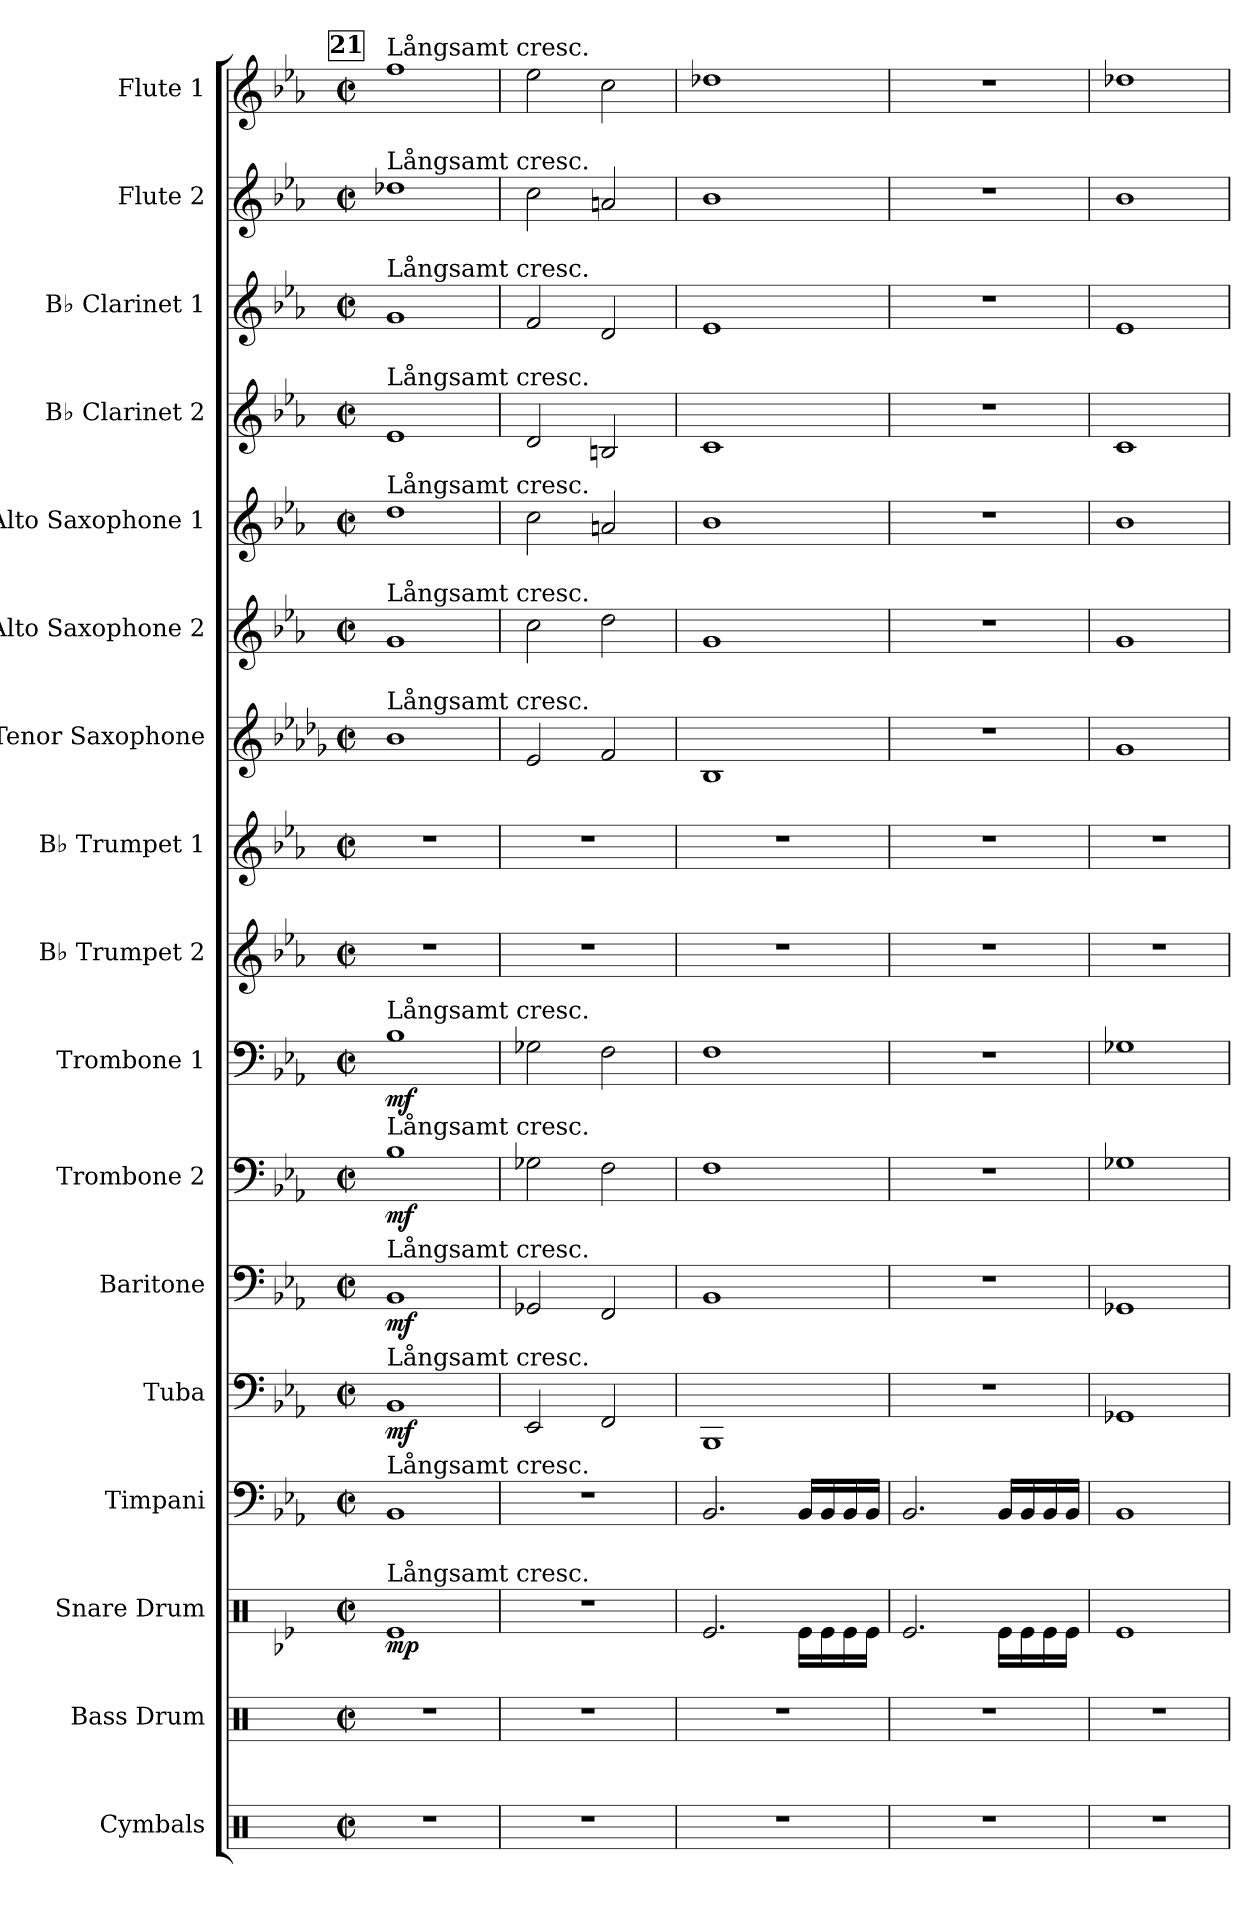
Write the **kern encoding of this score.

**kern	**kern	**kern	**dynam	**kern	**kern	**dynam	**kern	**dynam	**kern	**dynam	**kern	**dynam	**kern	**kern	**kern	**kern	**kern	**kern	**kern	**kern	**kern
*part17	*part16	*part15	*part15	*part14	*part13	*part13	*part12	*part12	*part11	*part11	*part10	*part10	*part9	*part8	*part7	*part6	*part5	*part4	*part3	*part2	*part1
*staff17	*staff16	*staff15	*staff15	*staff14	*staff13	*staff13	*staff12	*staff12	*staff11	*staff11	*staff10	*staff10	*staff9	*staff8	*staff7	*staff6	*staff5	*staff4	*staff3	*staff2	*staff1
*I"Cymbals	*I"Bass Drum	*I"Snare Drum	*	*I"Timpani	*I"Tuba	*	*I"Baritone	*	*I"Trombone 2	*	*I"Trombone 1	*	*I"B♭ Trumpet 2	*I"B♭ Trumpet 1	*I"Tenor Saxophone	*I"Alto Saxophone 2	*I"Alto Saxophone 1	*I"B♭ Clarinet 2	*I"B♭ Clarinet 1	*I"Flute 2	*I"Flute 1
*I'Cym.	*I'Bass Dr.	*I'Snare Dr.	*	*I'Timp.	*I'Tuba	*	*I'Bar.	*	*I'Trb. 2	*	*I'Trb. 1	*	*I'B♭ Tpt. 2	*I'B♭ Tpt. 1	*I'T. Sax.	*I'A. Sax. 2	*I'A. Sax. 1	*I'B♭ Cl. 2	*I'B♭ Cl. 1	*I'Fl. 2	*I'Fl. 1
*clefX	*clefX	*clefX	*	*clefF4	*clefF4	*	*clefF4	*	*clefF4	*	*clefF4	*	*clefG2	*clefG2	*clefG2	*clefG2	*clefG2	*clefG2	*clefG2	*clefG2	*clefG2
*	*	*	*	*	*	*	*	*	*	*	*	*	*ITrd1c2	*ITrd1c2	*ITrd8c14	*ITrd5c9	*ITrd5c9	*ITrd1c2	*ITrd1c2	*	*
*k[]	*k[]	*k[b-e-]	*	*k[b-e-a-]	*k[b-e-a-]	*	*k[b-e-a-]	*	*k[b-e-a-]	*	*k[b-e-a-]	*	*k[b-e-a-d-g-]	*k[b-e-a-d-g-]	*k[b-e-a-d-g-]	*k[b-e-a-d-g-c-]	*k[b-e-a-d-g-c-]	*k[b-e-a-d-g-]	*k[b-e-a-d-g-]	*k[b-e-a-]	*k[b-e-a-]
*M2/2	*M2/2	*M2/2	*	*M2/2	*M2/2	*	*M2/2	*	*M2/2	*	*M2/2	*	*M2/2	*M2/2	*M2/2	*M2/2	*M2/2	*M2/2	*M2/2	*M2/2	*M2/2
*met(c|)	*met(c|)	*met(c|)	*	*met(c|)	*met(c|)	*	*met(c|)	*	*met(c|)	*	*met(c|)	*	*met(c|)	*met(c|)	*met(c|)	*met(c|)	*met(c|)	*met(c|)	*met(c|)	*met(c|)	*met(c|)
!!LO:REH:place=s1:a:B:fs=14:t=21
=21	=21	=21	=21	=21	=21	=21	=21	=21	=21	=21	=21	=21	=21	=21	=21	=21	=21	=21	=21	=21	=21
!	!	!	!	!	!	!	!	!	!	!	!	!	!	!	!	!	!	!	!	!	!LO:TX:a:t=Långsamt cresc.
!	!	!	!	!	!	!	!	!	!	!	!	!	!	!	!	!	!	!	!	!LO:TX:a:t=Långsamt cresc.	!
!	!	!	!	!	!	!	!	!	!	!	!	!	!	!	!	!	!	!	!LO:TX:a:t=Långsamt cresc.	!	!
!	!	!	!	!	!	!	!	!	!	!	!	!	!	!	!	!	!	!LO:TX:a:t=Långsamt cresc.	!	!	!
!	!	!	!	!	!	!	!	!	!	!	!	!	!	!	!	!	!LO:TX:a:t=Långsamt cresc.	!	!	!	!
!	!	!	!	!	!	!	!	!	!	!	!	!	!	!	!	!LO:TX:a:t=Långsamt cresc.	!	!	!	!	!
!	!	!	!	!	!	!	!	!	!	!	!	!	!	!	!LO:TX:a:t=Långsamt cresc.	!	!	!	!	!	!
!	!	!	!	!	!	!	!	!	!	!	!LO:TX:a:t=Långsamt cresc.	!	!	!	!	!	!	!	!	!	!
!	!	!	!	!	!	!	!	!	!LO:TX:a:t=Långsamt cresc.	!	!	!	!	!	!	!	!	!	!	!	!
!	!	!	!	!	!	!	!LO:TX:a:t=Långsamt cresc.	!	!	!	!	!	!	!	!	!	!	!	!	!	!
!	!	!	!	!	!LO:TX:a:t=Långsamt cresc.	!	!	!	!	!	!	!	!	!	!	!	!	!	!	!	!
!	!	!	!	!LO:TX:a:t=Långsamt cresc.	!	!	!	!	!	!	!	!	!	!	!	!	!	!	!	!	!
!	!	!LO:TX:a:t=Långsamt cresc.	!	!	!	!	!	!	!	!	!	!	!	!	!	!	!	!	!	!	!
!	!	!	!LO:DY:b	!	!	!LO:DY:b	!	!LO:DY:b	!	!LO:DY:b	!	!LO:DY:b	!	!	!	!	!	!	!	!	!
1r	1r	1Re	mp	1BB-	1BB-	mf	1BB-	mf	1B-	mf	1B-	mf	1r	1r	1B-	1B-	1f	1d-	1f	1dd-X	1ff
=22	=22	=22	=22	=22	=22	=22	=22	=22	=22	=22	=22	=22	=22	=22	=22	=22	=22	=22	=22	=22	=22
1r	1r	1r	.	1r	2EE-/	.	2GG-X/	.	2G-X\	.	2G-X\	.	1r	1r	2E-/	2e-\	2e-\	2c/	2e-/	2cc\	2ee-\
.	.	.	.	.	2FF/	.	2FF/	.	2F\	.	2F\	.	.	.	2F/	2f\	2cn/	2An/	2c/	2an/	2cc\
=23	=23	=23	=23	=23	=23	=23	=23	=23	=23	=23	=23	=23	=23	=23	=23	=23	=23	=23	=23	=23	=23
1r	1r	2.Re/	.	2.BB-/	1BBB-	.	1BB-	.	1F	.	1F	.	1r	1r	1BB-	1B-	1d-	1B-	1d-	1b-	1dd-X
.	.	16Re\LL	.	16BB-/LL	.	.	.	.	.	.	.	.	.	.	.	.	.	.	.	.	.
.	.	16Re\	.	16BB-/	.	.	.	.	.	.	.	.	.	.	.	.	.	.	.	.	.
.	.	16Re\	.	16BB-/	.	.	.	.	.	.	.	.	.	.	.	.	.	.	.	.	.
.	.	16Re\JJ	.	16BB-/JJ	.	.	.	.	.	.	.	.	.	.	.	.	.	.	.	.	.
!!LO:PB:g=z
=24	=24	=24	=24	=24	=24	=24	=24	=24	=24	=24	=24	=24	=24	=24	=24	=24	=24	=24	=24	=24	=24
1r	1r	2.Re/	.	2.BB-/	1r	.	1r	.	1r	.	1r	.	1r	1r	1r	1r	1r	1r	1r	1r	1r
.	.	16Re\LL	.	16BB-/LL	.	.	.	.	.	.	.	.	.	.	.	.	.	.	.	.	.
.	.	16Re\	.	16BB-/	.	.	.	.	.	.	.	.	.	.	.	.	.	.	.	.	.
.	.	16Re\	.	16BB-/	.	.	.	.	.	.	.	.	.	.	.	.	.	.	.	.	.
.	.	16Re\JJ	.	16BB-/JJ	.	.	.	.	.	.	.	.	.	.	.	.	.	.	.	.	.
=25	=25	=25	=25	=25	=25	=25	=25	=25	=25	=25	=25	=25	=25	=25	=25	=25	=25	=25	=25	=25	=25
1r	1r	1Re	.	1BB-	1GG-X	.	1GG-X	.	1G-X	.	1G-X	.	1r	1r	1G-	1B-	1d-	1B-	1d-	1b-	1dd-X
=	=	=	=	=	=	=	=	=	=	=	=	=	=	=	=	=	=	=	=	=	=
*-	*-	*-	*-	*-	*-	*-	*-	*-	*-	*-	*-	*-	*-	*-	*-	*-	*-	*-	*-	*-	*-
